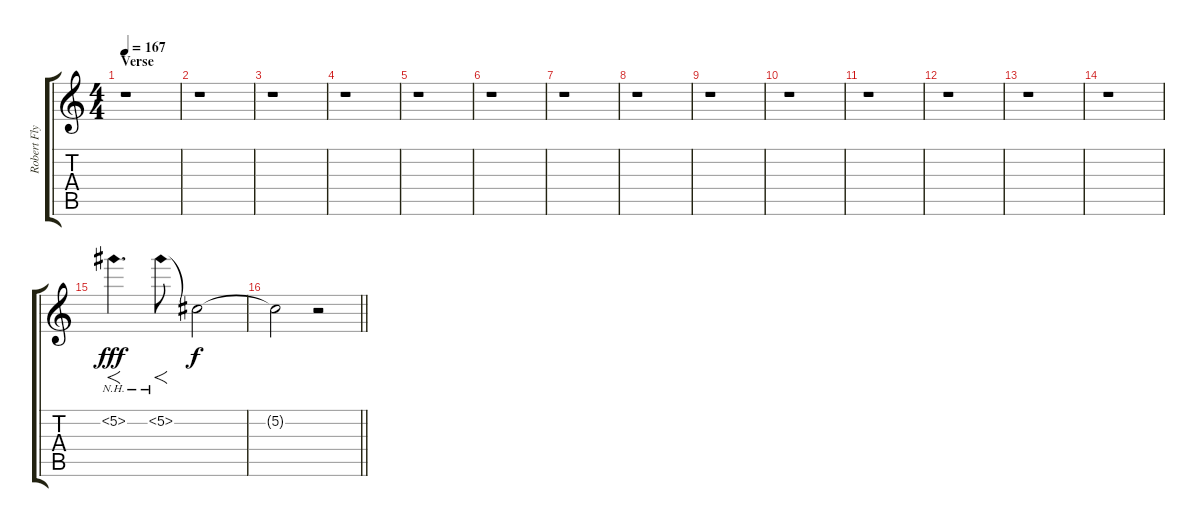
\track ("Robert Flynn" "Robert Fly") {instrument distortionguitar}
\staff {score tabs}
\tuning (Db4 Ab3 E3 B2 Gb2 B1) {hide}
\ts (4 4)
\section ("" "Verse")
\tempo 167
\clef g2
\ks c
r.1{dy f} |
r.1 |
r.1 |
r.1 |
r.1 |
r.1 |
r.1 |
r.1 |
r.1 |
r.1 |
r.1 |
r.1 |
r.1 |
r.1 |
5.2{nh}.4{f d dy fff} 5.2{nh}.8{f} 5.2{t}.2{dy f} |
\barLineRight lightlight
5.2{t}.2 r.2
